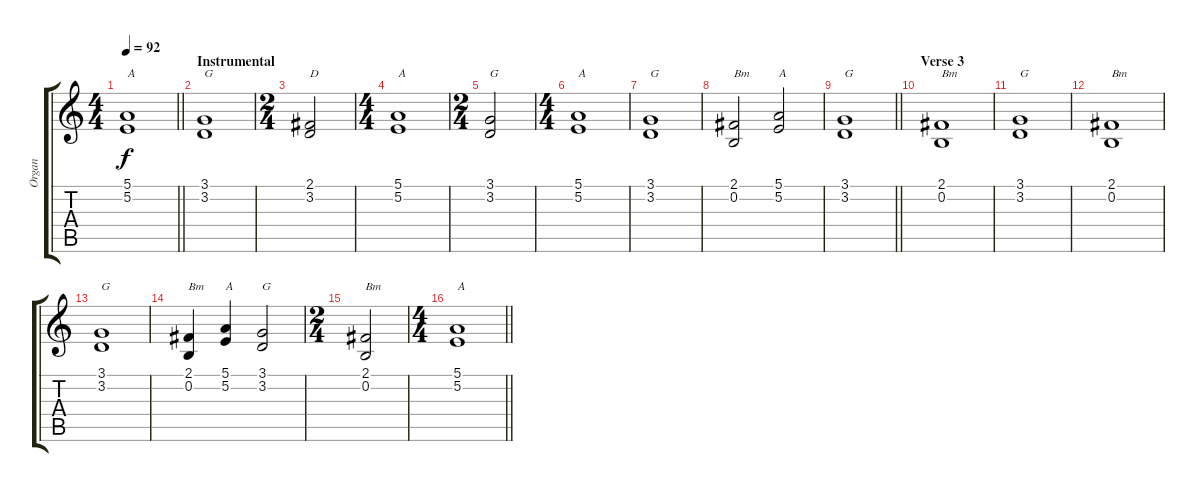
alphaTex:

\track ("Organ" "Organ") {instrument percussiveorgan}
\staff {score tabs}
\tuning (E4 B3 G3 D3 A2 E2) {hide}
\ts (4 4)
\tempo 92
\clef g2
\barLineRight lightlight
\ks c
(5.1 5.2).1{txt "A" dy f} |
\section ("" "Instrumental")
(3.1 3.2).1{txt "G"} |
\ts (2 4)
(2.1 3.2).2{txt "D"} |
\ts (4 4)
(5.1 5.2).1{txt "A"} |
\ts (2 4)
(3.1 3.2).2{txt "G"} |
\ts (4 4)
(5.1 5.2).1{txt "A"} |
(3.1 3.2).1{txt "G"} |
(2.1 0.2).2{txt "Bm"} (5.1 5.2).2{txt "A"} |
\barLineRight lightlight
(3.1 3.2).1{txt "G"} |
\section ("" "Verse 3")
(2.1 0.2).1{txt "Bm"} |
(3.1 3.2).1{txt "G"} |
(2.1 0.2).1{txt "Bm"} |
(3.1 3.2).1{txt "G"} |
(2.1 0.2).4{txt "Bm"} (5.1 5.2).4{txt "A"} (3.1 3.2).2{txt "G"} |
\ts (2 4)
(2.1 0.2).2{txt "Bm"} |
\ts (4 4)
\barLineRight lightlight
(5.1 5.2).1{txt "A"}
